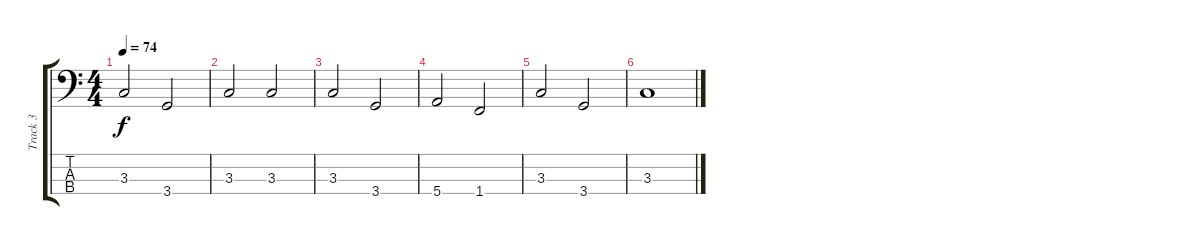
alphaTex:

\track ("Track 3" "Track 3") {instrument electricbassfinger}
\staff {score tabs}
\tuning (G2 D2 A1 E1) {hide}
\ts (4 4)
\tempo 74
\clef f4
\ks c
3.3.2{dy f} 3.4.2 |
3.3.2 3.3.2 |
3.3.2 3.4.2 |
5.4.2 1.4.2 |
3.3.2 3.4.2 |
3.3.1
